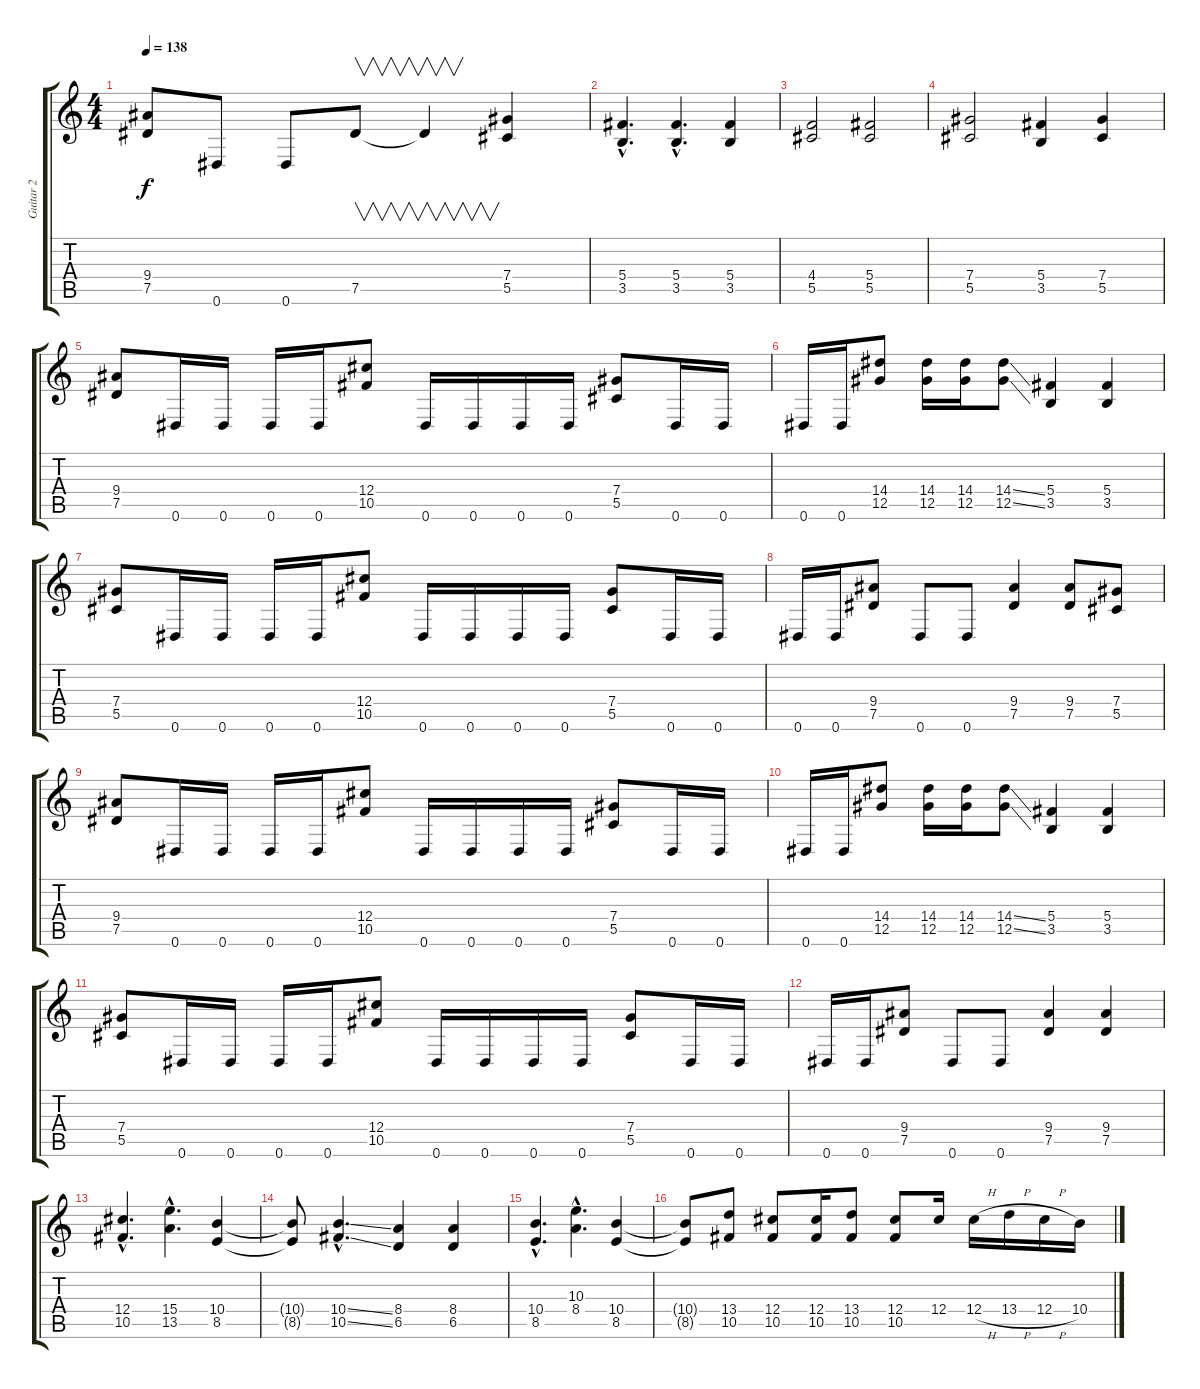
\track ("Guitar 2" "Guitar 2") {instrument distortionguitar}
\staff {score tabs}
\tuning (Eb4 Bb3 Gb3 Db3 Ab2 Eb2) {hide}
\ts (4 4)
\tempo 138
\clef g2
\ks c
(9.4 7.5).8{dy f} 0.6.8 0.6.8 7.5.8{v} 7.5{t}.4{v} (7.4 5.5).4 |
(5.4{hac} 3.5{hac}).4{d} (5.4{hac} 3.5{hac}).4{d} (5.4 3.5).4 |
(4.4 5.5).2 (5.4 5.5).2 |
(7.4 5.5).2 (5.4 3.5).4 (7.4 5.5).4 |
(9.4 7.5).8 0.6.16 0.6.16 0.6.16 0.6.16 (12.4 10.5).8 0.6.16 0.6.16 0.6.16 0.6.16 (7.4 5.5).8 0.6.16 0.6.16 |
0.6.16 0.6.16 (14.4 12.5).8 (14.4 12.5).16 (14.4 12.5).16 (14.4{ss} 12.5{ss}).8 (5.4 3.5).4 (5.4 3.5).4 |
(7.4 5.5).8 0.6.16 0.6.16 0.6.16 0.6.16 (12.4 10.5).8 0.6.16 0.6.16 0.6.16 0.6.16 (7.4 5.5).8 0.6.16 0.6.16 |
0.6.16 0.6.16 (9.4 7.5).8 0.6.8 0.6.8 (9.4 7.5).4 (9.4 7.5).8 (7.4 5.5).8 |
(9.4 7.5).8 0.6.16 0.6.16 0.6.16 0.6.16 (12.4 10.5).8 0.6.16 0.6.16 0.6.16 0.6.16 (7.4 5.5).8 0.6.16 0.6.16 |
0.6.16 0.6.16 (14.4 12.5).8 (14.4 12.5).16 (14.4 12.5).16 (14.4{ss} 12.5{ss}).8 (5.4 3.5).4 (5.4 3.5).4 |
(7.4 5.5).8 0.6.16 0.6.16 0.6.16 0.6.16 (12.4 10.5).8 0.6.16 0.6.16 0.6.16 0.6.16 (7.4 5.5).8 0.6.16 0.6.16 |
0.6.16 0.6.16 (9.4 7.5).8 0.6.8 0.6.8 (9.4 7.5).4 (9.4 7.5).4 |
(12.4{hac} 10.5{hac}).4{d} (15.4{hac} 13.5{hac}).4{d} (10.4 8.5).4 |
(10.4{t} 8.5{t}).8 (10.4{ss hac} 10.5{ss hac}).4{d} (8.4 6.5).4 (8.4 6.5).4 |
(10.4{hac} 8.5{hac}).4{d} (10.3{hac} 8.4{hac}).4{d} (10.4 8.5).4 |
(10.4{t} 8.5{t}).8 (13.4 10.5).8 (12.4 10.5).8 (12.4 10.5).16 (13.4 10.5).8 (12.4 10.5).8 12.4.16 12.4{h}.16 13.4{h}.16 12.4{h}.16 10.4.16
